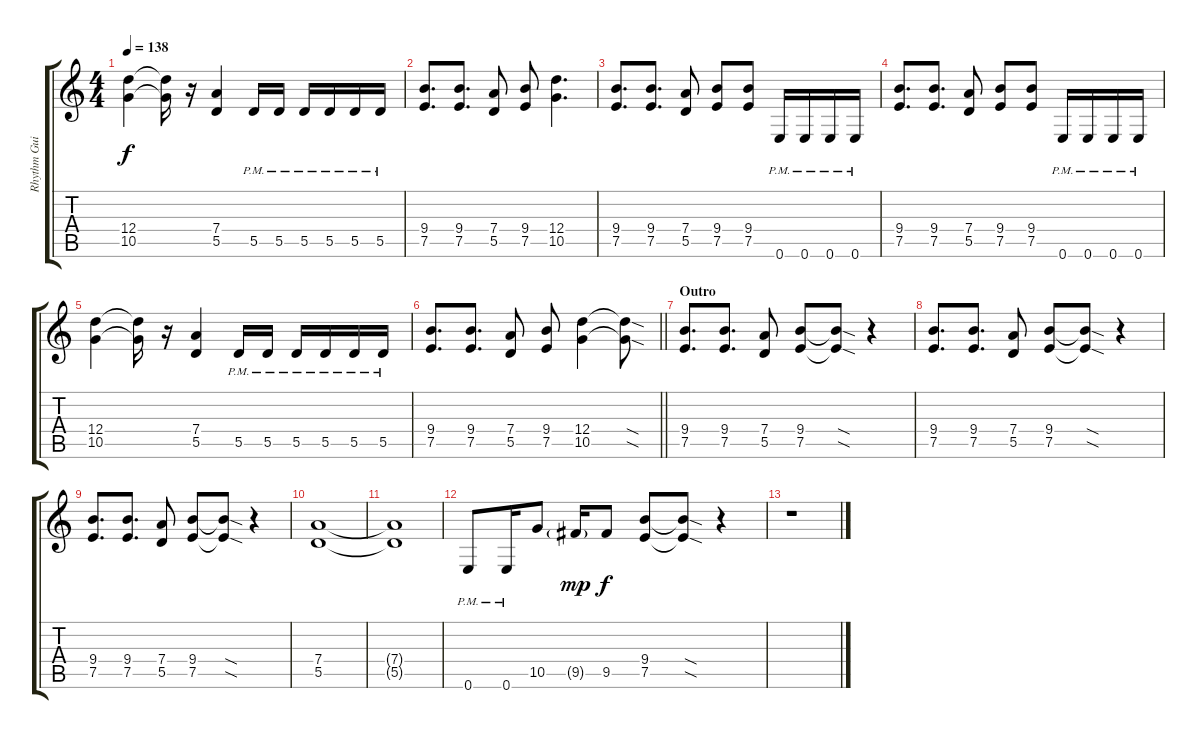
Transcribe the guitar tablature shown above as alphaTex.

\track ("Rhythm Guitar L" "Rhythm Gui") {instrument distortionguitar}
\staff {score tabs}
\tuning (E4 B3 G3 D3 A2 E2) {hide}
\ts (4 4)
\tempo 138
\clef g2
\ks c
(12.4 10.5).4{dy f} (12.4{t} 10.5{t}).16 r.16 (7.4 5.5).4 5.5{pm}.16 5.5{pm}.16 5.5{pm}.16 5.5{pm}.16 5.5{pm}.16 5.5{pm}.16 |
(9.4 7.5).8{d} (9.4 7.5).8{d} (7.4 5.5).8 (9.4 7.5).8 (12.4 10.5).4{d} |
(9.4 7.5).8{d} (9.4 7.5).8{d} (7.4 5.5).8 (9.4 7.5).8 (9.4 7.5).8 0.6{pm}.16 0.6{pm}.16 0.6{pm}.16 0.6{pm}.16 |
(9.4 7.5).8{d} (9.4 7.5).8{d} (7.4 5.5).8 (9.4 7.5).8 (9.4 7.5).8 0.6{pm}.16 0.6{pm}.16 0.6{pm}.16 0.6{pm}.16 |
(12.4 10.5).4 (12.4{t} 10.5{t}).16 r.16 (7.4 5.5).4 5.5{pm}.16 5.5{pm}.16 5.5{pm}.16 5.5{pm}.16 5.5{pm}.16 5.5{pm}.16 |
\barLineRight lightlight
(9.4 7.5).8{d} (9.4 7.5).8{d} (7.4 5.5).8 (9.4 7.5).8 (12.4 10.5).4 (12.4{sod t} 10.5{sod t}).8 |
\section ("" "Outro")
(9.4 7.5).8{d} (9.4 7.5).8{d} (7.4 5.5).8 (9.4 7.5).8 (9.4{sod t} 7.5{sod t}).8 r.4 |
(9.4 7.5).8{d} (9.4 7.5).8{d} (7.4 5.5).8 (9.4 7.5).8 (9.4{sod t} 7.5{sod t}).8 r.4 |
(9.4 7.5).8{d} (9.4 7.5).8{d} (7.4 5.5).8 (9.4 7.5).8 (9.4{sod t} 7.5{sod t}).8 r.4 |
(7.4 5.5).1 |
(7.4{t} 5.5{t}).1 |
0.6{pm}.8 0.6{pm}.16 10.5.8 9.5{g}.16{dy mp} 9.5.8{dy f} (9.4 7.5).8 (9.4{sod t} 7.5{sod t}).8 r.4 |
r.1
